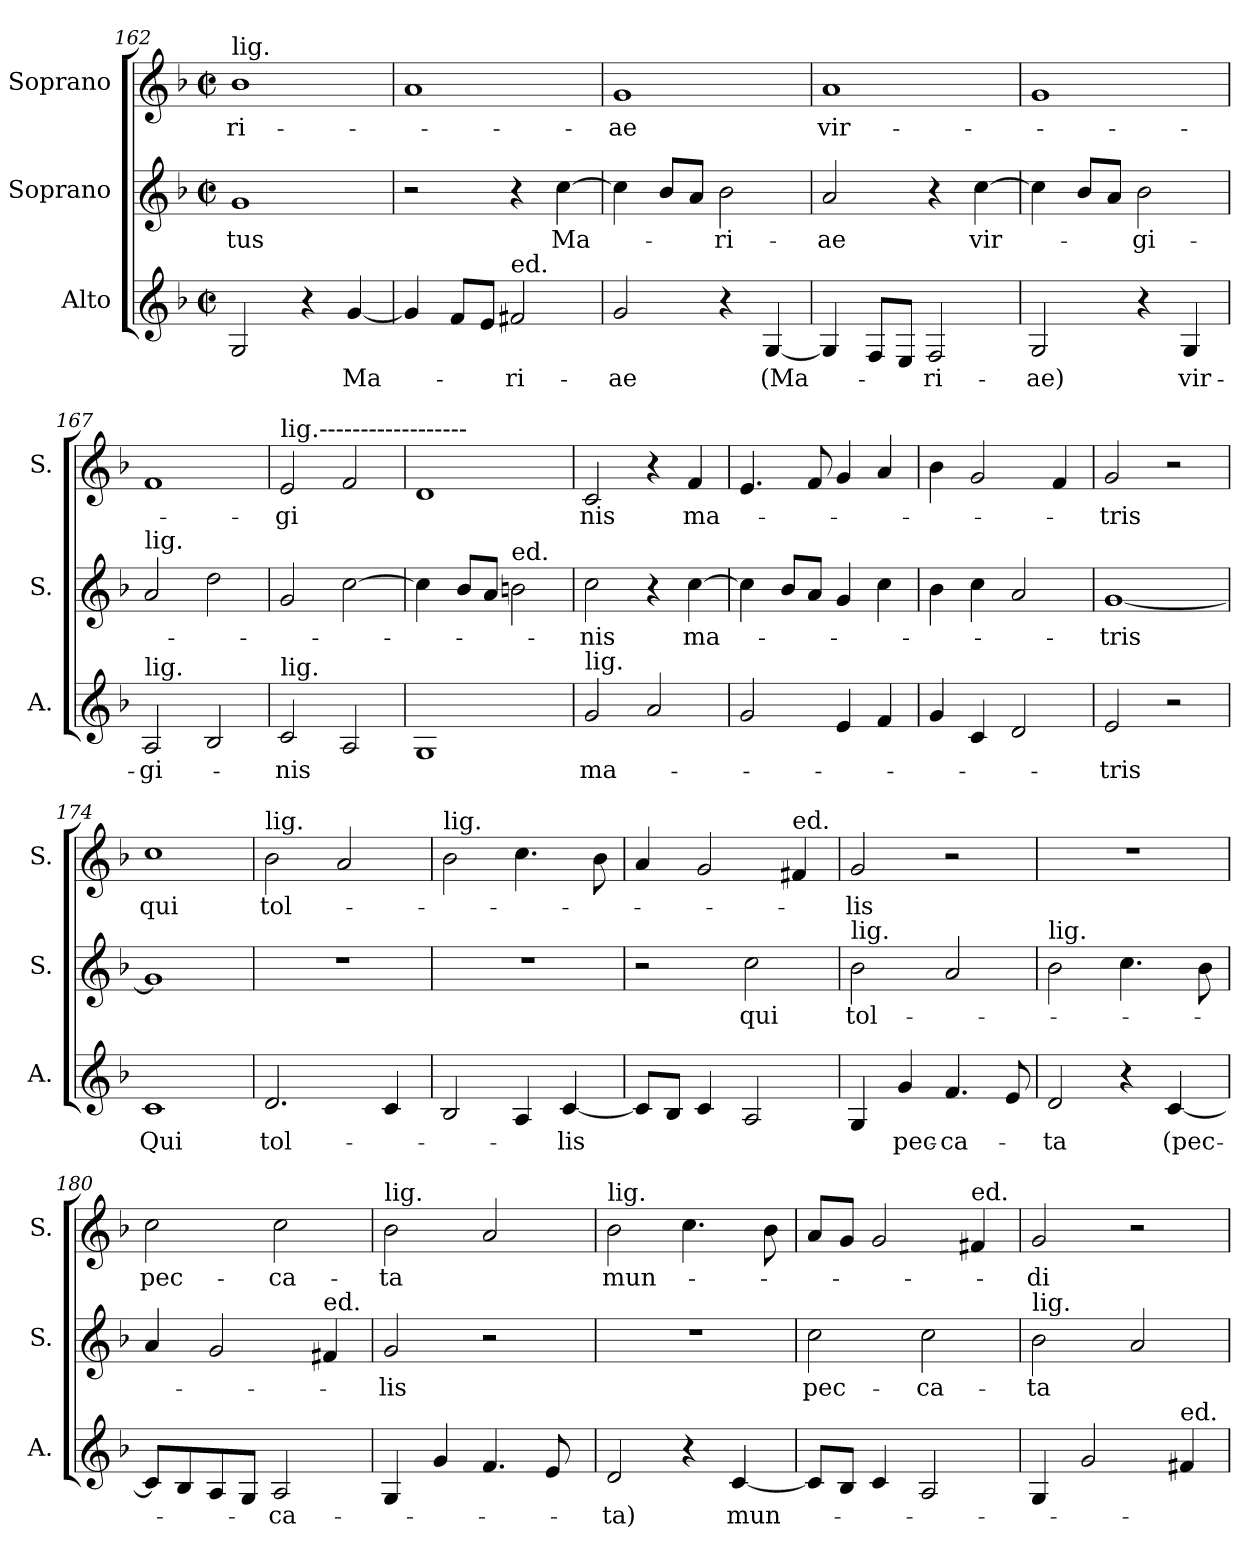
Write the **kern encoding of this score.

**kern	**text	**kern	**text	**kern	**text
*part3	*part3	*part2	*part2	*part1	*part1
*staff3	*staff3	*staff2	*staff2	*staff1	*staff1
*I"Alto	*	*I"Soprano	*	*I"Soprano	*
*I'A.	*	*I'S.	*	*I'S.	*
*clefG2	*	*clefG2	*	*clefG2	*
*k[b-]	*	*k[b-]	*	*k[b-]	*
*M2/2	*	*M2/2	*	*M2/2	*
*met(c|)	*	*met(c|)	*	*met(c|)	*
=162	=162	=162	=162	=162	=162
!	!	!	!	!LO:TX:a:t=lig.	!
!	!	!	!LO:LY:b	!	!LO:LY:b
2G/	.	1g	-tus	1b-	ri-
4r	.	.	.	.	.
!	!LO:LY:b	!	!	!	!
[4g/	Ma-	.	.	.	.
=163	=163	=163	=163	=163	=163
4g/]	.	2r	.	1a	.
8f/L	.	.	.	.	.
8e/J	.	.	.	.	.
!LO:TX:a:t=ed.	!	!	!	!	!
!	!LO:LY:b	!	!	!	!
2f#X/	-ri-	4r	.	.	.
!	!	!	!LO:LY:b	!	!
.	.	[4cc\	Ma-	.	.
=164	=164	=164	=164	=164	=164
!	!LO:LY:b	!	!	!	!LO:LY:b
2g/	-ae	4cc\]	.	1g	-ae
.	.	8b-/L	.	.	.
.	.	8a/J	.	.	.
!	!	!	!LO:LY:b	!	!
4r	.	2b-\	-ri-	.	.
!	!LO:LY:b	!	!	!	!
[4G/	(Ma-	.	.	.	.
=165	=165	=165	=165	=165	=165
!	!	!	!LO:LY:b	!	!LO:LY:b
4G/]	.	2a/	-ae	1a	vir-
8F/L	.	.	.	.	.
8E/J	.	.	.	.	.
!	!LO:LY:b	!	!	!	!
2F/	-ri-	4r	.	.	.
!	!	!	!LO:LY:b	!	!
.	.	[4cc\	vir-	.	.
=166	=166	=166	=166	=166	=166
!	!LO:LY:b	!	!	!	!
2G/	-ae)	4cc\]	.	1g	.
.	.	8b-/L	.	.	.
.	.	8a/J	.	.	.
!	!	!	!LO:LY:b	!	!
4r	.	2b-\	-gi-	.	.
!	!LO:LY:b	!	!	!	!
4G/	vir-	.	.	.	.
=167	=167	=167	=167	=167	=167
!	!	!LO:TX:a:t=lig.	!	!	!
!LO:TX:a:t=lig.	!	!	!	!	!
!	!LO:LY:b	!	!	!	!
2A/	-gi-	2a/	.	1f	.
2B-/	.	2dd\	.	.	.
=168	=168	=168	=168	=168	=168
!	!	!	!	!LO:TX:a:t=lig.------------------	!
!LO:TX:a:t=lig.	!	!	!	!	!
!	!LO:LY:b	!	!	!	!LO:LY:b
2c/	-nis	2g/	.	2e/	-gi
2A/	.	[2cc\	.	2f/	.
=169	=169	=169	=169	=169	=169
1G	.	4cc\]	.	1d	.
.	.	8b-/L	.	.	.
.	.	8a/J	.	.	.
!	!	!LO:TX:a:t=ed.	!	!	!
.	.	2bn\	.	.	.
=170	=170	=170	=170	=170	=170
!LO:TX:a:t=lig.	!	!	!	!	!
!	!LO:LY:b	!	!LO:LY:b	!	!LO:LY:b
2g/	ma-	2cc\	-nis	2c/	nis
2a/	.	4r	.	4r	.
!	!	!	!LO:LY:b	!	!LO:LY:b
.	.	[4cc\	ma-	4f/	ma-
=171	=171	=171	=171	=171	=171
2g/	.	4cc\]	.	4.e/	.
.	.	8b-/L	.	.	.
.	.	8a/J	.	8f/	.
4e/	.	4g/	.	4g/	.
4f/	.	4cc\	.	4a/	.
=172	=172	=172	=172	=172	=172
4g/	.	4b-\	.	4b-\	.
4c/	.	4cc\	.	2g/	.
2d/	.	2a/	.	.	.
.	.	.	.	4f/	.
=173	=173	=173	=173	=173	=173
!	!LO:LY:b	!	!LO:LY:b	!	!LO:LY:b
2e/	-tris	[1g	-tris	2g/	-tris
2r	.	.	.	2r	.
=174	=174	=174	=174	=174	=174
!	!LO:LY:b	!	!	!	!LO:LY:b
1c	Qui	1g]	.	1cc	qui
=175	=175	=175	=175	=175	=175
!	!	!	!	!LO:TX:a:t=lig.	!
!	!LO:LY:b	!	!	!	!LO:LY:b
2.d/	tol-	1r	.	2b-\	tol-
.	.	.	.	2a/	.
4c/	.	.	.	.	.
=176	=176	=176	=176	=176	=176
!	!	!	!	!LO:TX:a:t=lig.	!
2B-/	.	1r	.	2b-\	.
4A/	.	.	.	4.cc\	.
!	!LO:LY:b	!	!	!	!
[4c/	-lis	.	.	.	.
.	.	.	.	8b-\	.
=177	=177	=177	=177	=177	=177
8c/L]	.	2r	.	4a/	.
8B-/J	.	.	.	.	.
4c/	.	.	.	2g/	.
!	!	!	!LO:LY:b	!	!
2A/	.	2cc\	qui	.	.
!	!	!	!	!LO:TX:a:t=ed.	!
.	.	.	.	4f#X/	.
=178	=178	=178	=178	=178	=178
!	!	!LO:TX:a:t=lig.	!	!	!
!	!	!	!LO:LY:b	!	!LO:LY:b
4G/	.	2b-\	tol-	2g/	-lis
!	!LO:LY:b	!	!	!	!
4g/	pec-	.	.	.	.
!	!LO:LY:b	!	!	!	!
4.f/	-ca-	2a/	.	2r	.
8e/	.	.	.	.	.
=179	=179	=179	=179	=179	=179
!	!	!LO:TX:a:t=lig.	!	!	!
!	!LO:LY:b	!	!	!	!
2d/	-ta	2b-\	.	1r	.
4r	.	4.cc\	.	.	.
!	!LO:LY:b	!	!	!	!
[4c/	(pec-	.	.	.	.
.	.	8b-\	.	.	.
=180	=180	=180	=180	=180	=180
!	!	!	!	!	!LO:LY:b
8c/L]	.	4a/	.	2cc\	pec-
8B-/	.	.	.	.	.
8A/	.	2g/	.	.	.
8G/J	.	.	.	.	.
!	!LO:LY:b	!	!	!	!LO:LY:b
2A/	-ca-	.	.	2cc\	-ca-
!	!	!LO:TX:a:t=ed.	!	!	!
.	.	4f#X/	.	.	.
=181	=181	=181	=181	=181	=181
!	!	!	!	!LO:TX:a:t=lig.	!
!	!	!	!LO:LY:b	!	!LO:LY:b
4G/	.	2g/	-lis	2b-\	-ta
4g/	.	.	.	.	.
4.f/	.	2r	.	2a/	.
8e/	.	.	.	.	.
=182	=182	=182	=182	=182	=182
!	!	!	!	!LO:TX:a:t=lig.	!
!	!LO:LY:b	!	!	!	!LO:LY:b
2d/	-ta)	1r	.	2b-\	mun-
4r	.	.	.	4.cc\	.
!	!LO:LY:b	!	!	!	!
[4c/	mun-	.	.	.	.
.	.	.	.	8b-\	.
=183	=183	=183	=183	=183	=183
!	!	!	!LO:LY:b	!	!
8c/L]	.	2cc\	pec-	8a/L	.
8B-/J	.	.	.	8g/J	.
4c/	.	.	.	2g/	.
!	!	!	!LO:LY:b	!	!
2A/	.	2cc\	-ca-	.	.
!	!	!	!	!LO:TX:a:t=ed.	!
.	.	.	.	4f#X/	.
=184	=184	=184	=184	=184	=184
!	!	!LO:TX:a:t=lig.	!	!	!
!	!	!	!LO:LY:b	!	!LO:LY:b
4G/	.	2b-\	-ta	2g/	-di
2g/	.	.	.	.	.
.	.	2a/	.	2r	.
!LO:TX:a:t=ed.	!	!	!	!	!
4f#X/	.	.	.	.	.
=	=	=	=	=	=
*-	*-	*-	*-	*-	*-
